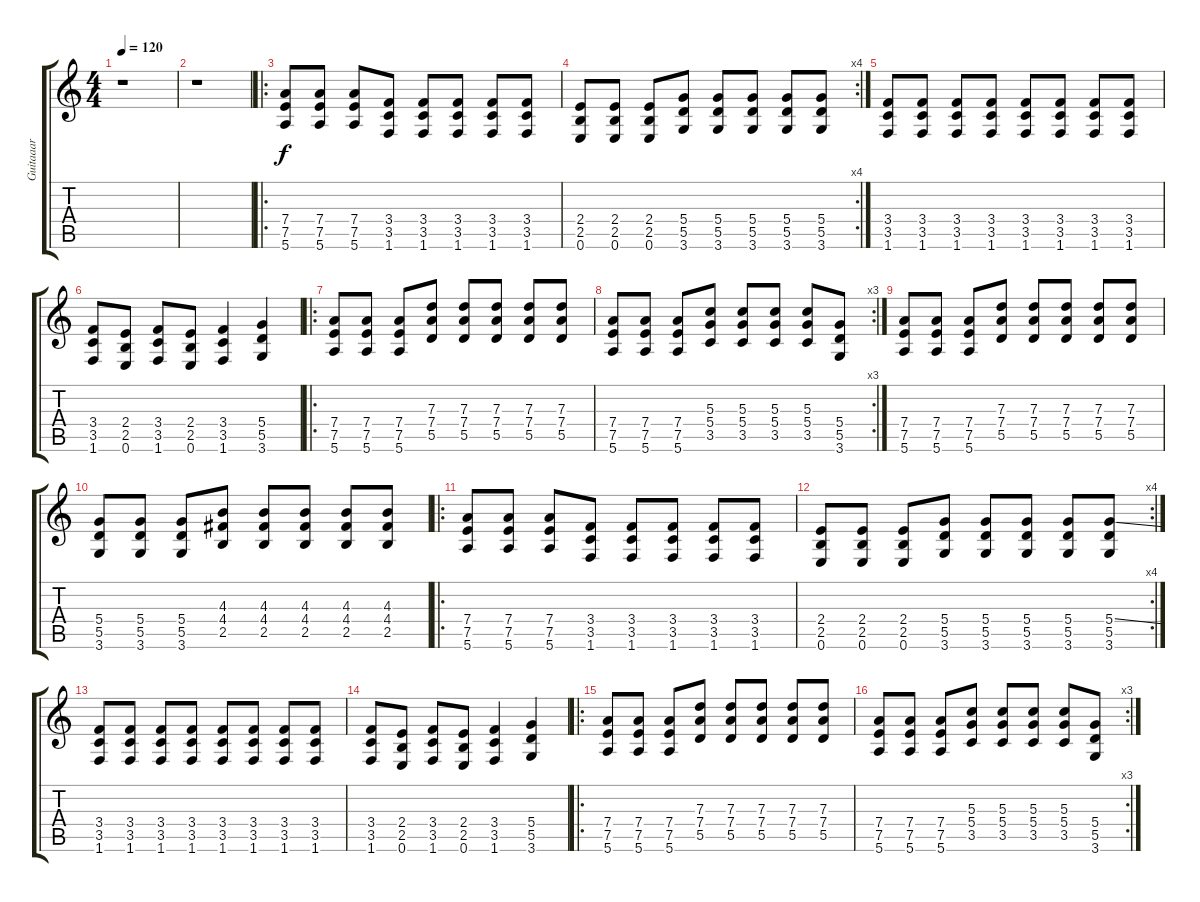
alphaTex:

\track ("Guitaaar" "Guitaaar") {instrument distortionguitar}
\staff {score tabs}
\tuning (E4 B3 G3 D3 A2 E2) {hide}
\ts (4 4)
\tempo 120
\clef g2
\ks c
r.1{dy f} |
r.1 |
\ro
(7.4 7.5 5.6).8 (7.4 7.5 5.6).8 (7.4 7.5 5.6).8 (3.4 3.5 1.6).8 (3.4 3.5 1.6).8 (3.4 3.5 1.6).8 (3.4 3.5 1.6).8 (3.4 3.5 1.6).8 |
\rc 4
(2.4 2.5 0.6).8 (2.4 2.5 0.6).8 (2.4 2.5 0.6).8 (5.4 5.5 3.6).8 (5.4 5.5 3.6).8 (5.4 5.5 3.6).8 (5.4 5.5 3.6).8 (5.4 5.5 3.6).8 |
(3.4 3.5 1.6).8 (3.4 3.5 1.6).8 (3.4 3.5 1.6).8 (3.4 3.5 1.6).8 (3.4 3.5 1.6).8 (3.4 3.5 1.6).8 (3.4 3.5 1.6).8 (3.4 3.5 1.6).8 |
(3.4 3.5 1.6).8 (2.4 2.5 0.6).8 (3.4 3.5 1.6).8 (2.4 2.5 0.6).8 (3.4 3.5 1.6).4 (5.4 5.5 3.6).4 |
\ro
(7.4 7.5 5.6).8 (7.4 7.5 5.6).8 (7.4 7.5 5.6).8 (7.3 7.4 5.5).8 (7.3 7.4 5.5).8 (7.3 7.4 5.5).8 (7.3 7.4 5.5).8 (7.3 7.4 5.5).8 |
\rc 3
(7.4 7.5 5.6).8 (7.4 7.5 5.6).8 (7.4 7.5 5.6).8 (5.3 5.4 3.5).8 (5.3 5.4 3.5).8 (5.3 5.4 3.5).8 (5.3 5.4 3.5).8 (5.4 5.5 3.6).8 |
(7.4 7.5 5.6).8 (7.4 7.5 5.6).8 (7.4 7.5 5.6).8 (7.3 7.4 5.5).8 (7.3 7.4 5.5).8 (7.3 7.4 5.5).8 (7.3 7.4 5.5).8 (7.3 7.4 5.5).8 |
(5.4 5.5 3.6).8 (5.4 5.5 3.6).8 (5.4 5.5 3.6).8 (4.3 4.4 2.5).8 (4.3 4.4 2.5).8 (4.3 4.4 2.5).8 (4.3 4.4 2.5).8 (4.3 4.4 2.5).8 |
\ro
(7.4 7.5 5.6).8 (7.4 7.5 5.6).8 (7.4 7.5 5.6).8 (3.4 3.5 1.6).8 (3.4 3.5 1.6).8 (3.4 3.5 1.6).8 (3.4 3.5 1.6).8 (3.4 3.5 1.6).8 |
\rc 4
(2.4 2.5 0.6).8 (2.4 2.5 0.6).8 (2.4 2.5 0.6).8 (5.4 5.5 3.6).8 (5.4 5.5 3.6).8 (5.4 5.5 3.6).8 (5.4 5.5 3.6).8 (5.4{ss} 5.5 3.6).8 |
(3.4 3.5 1.6).8 (3.4 3.5 1.6).8 (3.4 3.5 1.6).8 (3.4 3.5 1.6).8 (3.4 3.5 1.6).8 (3.4 3.5 1.6).8 (3.4 3.5 1.6).8 (3.4 3.5 1.6).8 |
(3.4 3.5 1.6).8 (2.4 2.5 0.6).8 (3.4 3.5 1.6).8 (2.4 2.5 0.6).8 (3.4 3.5 1.6).4 (5.4 5.5 3.6).4 |
\ro
(7.4 7.5 5.6).8 (7.4 7.5 5.6).8 (7.4 7.5 5.6).8 (7.3 7.4 5.5).8 (7.3 7.4 5.5).8 (7.3 7.4 5.5).8 (7.3 7.4 5.5).8 (7.3 7.4 5.5).8 |
\rc 3
(7.4 7.5 5.6).8 (7.4 7.5 5.6).8 (7.4 7.5 5.6).8 (5.3 5.4 3.5).8 (5.3 5.4 3.5).8 (5.3 5.4 3.5).8 (5.3 5.4 3.5).8 (5.4 5.5 3.6).8
